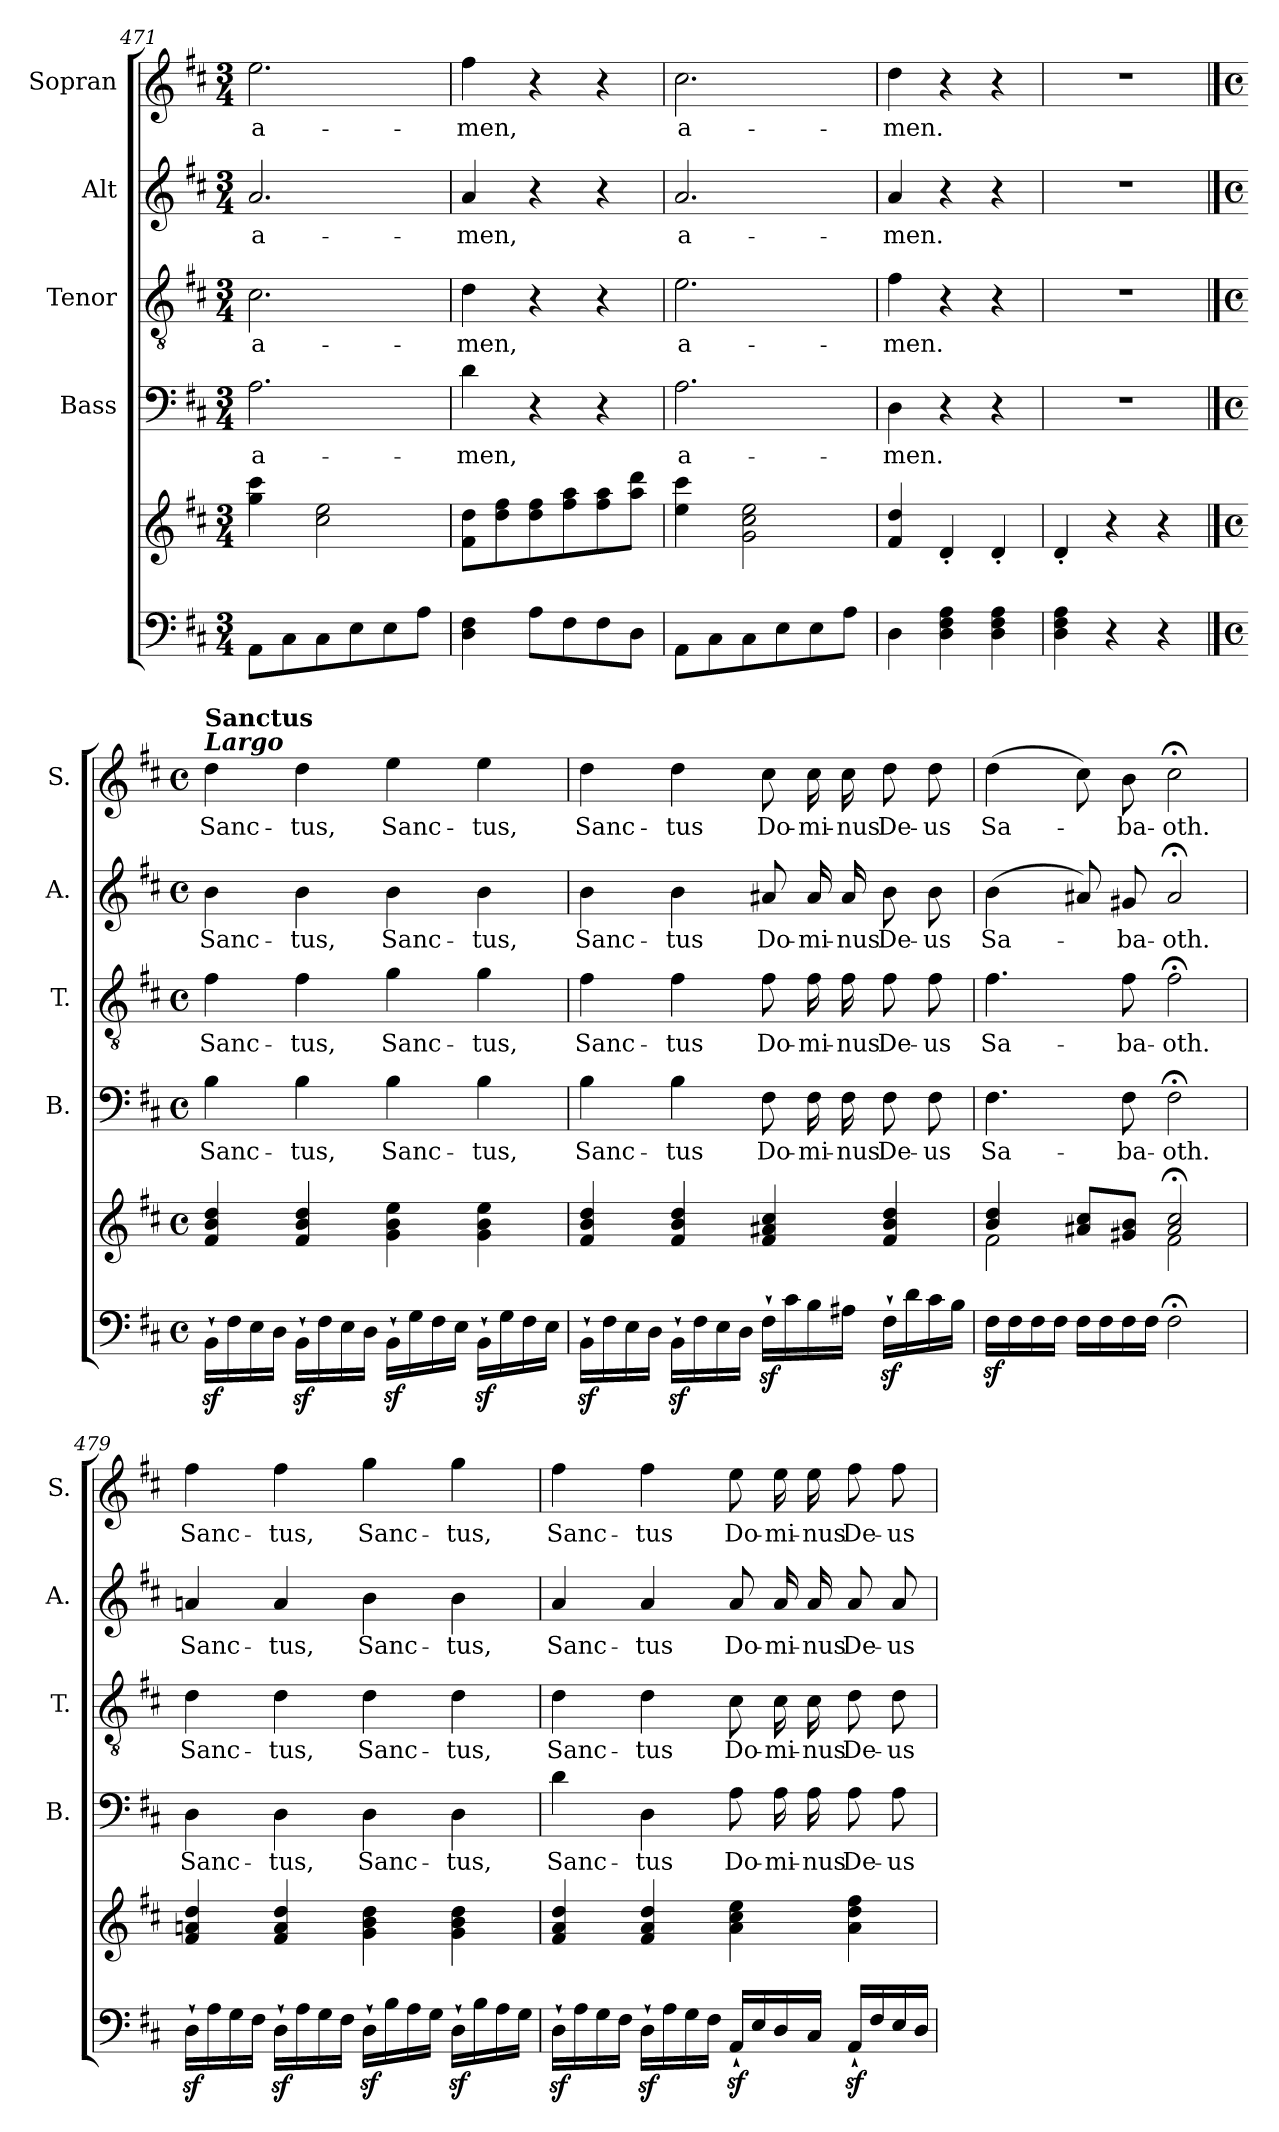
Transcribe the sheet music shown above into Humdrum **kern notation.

**kern	**kern	**kern	**text	**kern	**text	**kern	**text	**kern	**text
*part5	*part5	*part4	*part4	*part3	*part3	*part2	*part2	*part1	*part1
*staff6	*staff5	*staff4	*staff4	*staff3	*staff3	*staff2	*staff2	*staff1	*staff1
*	*	*I"Bass	*	*I"Tenor	*	*I"Alt	*	*I"Sopran	*
*	*	*I'B.	*	*I'T.	*	*I'A.	*	*I'S.	*
*clefF4	*clefG2	*clefF4	*	*clefGv2	*	*clefG2	*	*clefG2	*
*k[f#c#]	*k[f#c#]	*k[f#c#]	*	*k[f#c#]	*	*k[f#c#]	*	*k[f#c#]	*
*D:	*D:	*D:	*	*D:	*	*D:	*	*D:	*
*M3/4	*M3/4	*M3/4	*	*M3/4	*	*M3/4	*	*M3/4	*
=471	=471	=471	=471	=471	=471	=471	=471	=471	=471
!	!	!	!LO:LY:b	!	!LO:LY:b	!	!LO:LY:b	!	!LO:LY:b
8AA\L	4gg\ 4ccc#\	2.A\	a-	2.c#\	a-	2.a/	a-	2.ee\	a-
8C#\	.	.	.	.	.	.	.	.	.
8C#\	2cc#\ 2ee\	.	.	.	.	.	.	.	.
8E\	.	.	.	.	.	.	.	.	.
8E\	.	.	.	.	.	.	.	.	.
8A\J	.	.	.	.	.	.	.	.	.
=472	=472	=472	=472	=472	=472	=472	=472	=472	=472
!	!	!	!LO:LY:b	!	!LO:LY:b	!	!LO:LY:b	!	!LO:LY:b
4D\ 4F#\	8f#\ 8dd\L	4d\	-men,	4d\	-men,	4a/	-men,	4ff#\	-men,
.	8dd\ 8ff#\	.	.	.	.	.	.	.	.
8A\L	8dd\ 8ff#\	4r	.	4r	.	4r	.	4r	.
8F#\	8ff#\ 8aa\	.	.	.	.	.	.	.	.
8F#\	8ff#\ 8aa\	4r	.	4r	.	4r	.	4r	.
8D\J	8aa\ 8ddd\J	.	.	.	.	.	.	.	.
=473	=473	=473	=473	=473	=473	=473	=473	=473	=473
!	!	!	!LO:LY:b	!	!LO:LY:b	!	!LO:LY:b	!	!LO:LY:b
8AA\L	4ee\ 4ccc#\	2.A\	a-	2.e\	a-	2.a/	a-	2.cc#\	a-
8C#\	.	.	.	.	.	.	.	.	.
8C#\	2g\ 2cc#\ 2ee\	.	.	.	.	.	.	.	.
8E\	.	.	.	.	.	.	.	.	.
8E\	.	.	.	.	.	.	.	.	.
8A\J	.	.	.	.	.	.	.	.	.
=474	=474	=474	=474	=474	=474	=474	=474	=474	=474
!	!	!	!LO:LY:b	!	!LO:LY:b	!	!LO:LY:b	!	!LO:LY:b
4D\	4f#/ 4dd/	4D\	-men.	4f#\	-men.	4a/	-men.	4dd\	-men.
4D\ 4F#\ 4A\	4d'</	4r	.	4r	.	4r	.	4r	.
4D\ 4F#\ 4A\	4d'</	4r	.	4r	.	4r	.	4r	.
=475	=475	=475	=475	=475	=475	=475	=475	=475	=475
4D\ 4F#\ 4A\	4d'</	2.r	.	2.r	.	2.r	.	2.r	.
4r	4r	.	.	.	.	.	.	.	.
4r	4r	.	.	.	.	.	.	.	.
!!LO:PB:g=z
==476	==476	==476	==476	==476	==476	==476	==476	==476	==476
*M4/4	*M4/4	*M4/4	*	*M4/4	*	*M4/4	*	*M4/4	*
*met(c)	*met(c)	*met(c)	*	*met(c)	*	*met(c)	*	*met(c)	*
!	!	!	!	!	!	!	!	!LO:TX:a:Bi:t=Largo	!
!	!	!	!	!	!	!	!	!LO:TX:a:B:t=Sanctus	!
!	!	!	!LO:LY:b	!	!LO:LY:b	!	!LO:LY:b	!	!LO:LY:b
16BBz<`>\LL	4f#/ 4b/ 4dd/	4B\	Sanc-	4f#\	Sanc-	4b\	Sanc-	4dd\	Sanc-
16F#\	.	.	.	.	.	.	.	.	.
16E\	.	.	.	.	.	.	.	.	.
16D\JJ	.	.	.	.	.	.	.	.	.
!	!	!	!LO:LY:b	!	!LO:LY:b	!	!LO:LY:b	!	!LO:LY:b
16BBz<`>\LL	4f#/ 4b/ 4dd/	4B\	-tus,	4f#\	-tus,	4b\	-tus,	4dd\	-tus,
16F#\	.	.	.	.	.	.	.	.	.
16E\	.	.	.	.	.	.	.	.	.
16D\JJ	.	.	.	.	.	.	.	.	.
!	!	!	!LO:LY:b	!	!LO:LY:b	!	!LO:LY:b	!	!LO:LY:b
16BBz<`>\LL	4g\ 4b\ 4ee\	4B\	Sanc-	4g\	Sanc-	4b\	Sanc-	4ee\	Sanc-
16G\	.	.	.	.	.	.	.	.	.
16F#\	.	.	.	.	.	.	.	.	.
16E\JJ	.	.	.	.	.	.	.	.	.
!	!	!	!LO:LY:b	!	!LO:LY:b	!	!LO:LY:b	!	!LO:LY:b
16BBz<`>\LL	4g\ 4b\ 4ee\	4B\	-tus,	4g\	-tus,	4b\	-tus,	4ee\	-tus,
16G\	.	.	.	.	.	.	.	.	.
16F#\	.	.	.	.	.	.	.	.	.
16E\JJ	.	.	.	.	.	.	.	.	.
=477	=477	=477	=477	=477	=477	=477	=477	=477	=477
!	!	!	!LO:LY:b	!	!LO:LY:b	!	!LO:LY:b	!	!LO:LY:b
16BBz<`>\LL	4f#/ 4b/ 4dd/	4B\	Sanc-	4f#\	Sanc-	4b\	Sanc-	4dd\	Sanc-
16F#\	.	.	.	.	.	.	.	.	.
16E\	.	.	.	.	.	.	.	.	.
16D\JJ	.	.	.	.	.	.	.	.	.
!	!	!	!LO:LY:b	!	!LO:LY:b	!	!LO:LY:b	!	!LO:LY:b
16BBz<`>\LL	4f#/ 4b/ 4dd/	4B\	-tus	4f#\	-tus	4b\	-tus	4dd\	-tus
16F#\	.	.	.	.	.	.	.	.	.
16E\	.	.	.	.	.	.	.	.	.
16D\JJ	.	.	.	.	.	.	.	.	.
!	!	!	!LO:LY:b	!	!LO:LY:b	!	!LO:LY:b	!	!LO:LY:b
16F#z<`>\LL	4f#/ 4a#X/ 4cc#/	8F#\	Do-	8f#\	Do-	8a#X/	Do-	8cc#\	Do-
16c#\	.	.	.	.	.	.	.	.	.
!	!	!	!LO:LY:b	!	!LO:LY:b	!	!LO:LY:b	!	!LO:LY:b
16B\	.	16F#\	-mi-	16f#\	-mi-	16a#/	-mi-	16cc#\	-mi-
!	!	!	!LO:LY:b	!	!LO:LY:b	!	!LO:LY:b	!	!LO:LY:b
16A#X\JJ	.	16F#\	-nus	16f#\	-nus	16a#/	-nus	16cc#\	-nus
!	!	!	!LO:LY:b	!	!LO:LY:b	!	!LO:LY:b	!	!LO:LY:b
16F#z<`>\LL	4f#/ 4b/ 4dd/	8F#\	De-	8f#\	De-	8b\	De-	8dd\	De-
16d\	.	.	.	.	.	.	.	.	.
!	!	!	!LO:LY:b	!	!LO:LY:b	!	!LO:LY:b	!	!LO:LY:b
16c#\	.	8F#\	-us	8f#\	-us	8b\	-us	8dd\	-us
16B\JJ	.	.	.	.	.	.	.	.	.
=478	=478	=478	=478	=478	=478	=478	=478	=478	=478
*	*^	*	*	*	*	*	*	*	*
!	!	!	!	!LO:LY:b	!	!LO:LY:b	!	!LO:LY:b	!	!LO:LY:b
16F#z<\LL	4b/ 4dd/	2f#\	4.F#\	Sa-	4.f#\	Sa-	(>4b\	Sa-	(>4dd\	Sa-
16F#\	.	.	.	.	.	.	.	.	.	.
16F#\	.	.	.	.	.	.	.	.	.	.
16F#\JJ	.	.	.	.	.	.	.	.	.	.
16F#\LL	8a#X/ 8cc#/L	.	.	.	.	.	8a#X/)	.	8cc#\)	.
16F#\	.	.	.	.	.	.	.	.	.	.
!	!	!	!	!LO:LY:b	!	!LO:LY:b	!	!LO:LY:b	!	!LO:LY:b
16F#\	8g#X/ 8b/J	.	8F#\	-ba-	8f#\	-ba-	8g#X/	-ba-	8b\	-ba-
16F#\JJ	.	.	.	.	.	.	.	.	.	.
!	!	!	!	!LO:LY:b	!	!LO:LY:b	!	!LO:LY:b	!	!LO:LY:b
2F#;<\	2a#/;< 2cc#/;<	2f#\	2F#;<\	-oth.	2f#;<\	-oth.	2a#;</	-oth.	2cc#;<\	-oth.
!!LO:LB:g=z
=479	=479	=479	=479	=479	=479	=479	=479	=479	=479	=479
!	!	!	!	!LO:LY:b	!	!LO:LY:b	!	!LO:LY:b	!	!LO:LY:b
*	*v	*v	*	*	*	*	*	*	*	*
16Dz<`>\LL	4f#/ 4an/ 4dd/	4D\	Sanc-	4d\	Sanc-	4an/	Sanc-	4ff#\	Sanc-
16A\	.	.	.	.	.	.	.	.	.
16G\	.	.	.	.	.	.	.	.	.
16F#\JJ	.	.	.	.	.	.	.	.	.
!	!	!	!LO:LY:b	!	!LO:LY:b	!	!LO:LY:b	!	!LO:LY:b
16Dz<`>\LL	4f#/ 4a/ 4dd/	4D\	-tus,	4d\	-tus,	4a/	-tus,	4ff#\	-tus,
16A\	.	.	.	.	.	.	.	.	.
16G\	.	.	.	.	.	.	.	.	.
16F#\JJ	.	.	.	.	.	.	.	.	.
!	!	!	!LO:LY:b	!	!LO:LY:b	!	!LO:LY:b	!	!LO:LY:b
16Dz<`>\LL	4g\ 4b\ 4dd\	4D\	Sanc-	4d\	Sanc-	4b\	Sanc-	4gg\	Sanc-
16B\	.	.	.	.	.	.	.	.	.
16A\	.	.	.	.	.	.	.	.	.
16G\JJ	.	.	.	.	.	.	.	.	.
!	!	!	!LO:LY:b	!	!LO:LY:b	!	!LO:LY:b	!	!LO:LY:b
16Dz<`>\LL	4g\ 4b\ 4dd\	4D\	-tus,	4d\	-tus,	4b\	-tus,	4gg\	-tus,
16B\	.	.	.	.	.	.	.	.	.
16A\	.	.	.	.	.	.	.	.	.
16G\JJ	.	.	.	.	.	.	.	.	.
=480	=480	=480	=480	=480	=480	=480	=480	=480	=480
!	!	!	!LO:LY:b	!	!LO:LY:b	!	!LO:LY:b	!	!LO:LY:b
16Dz<`>\LL	4f#/ 4a/ 4dd/	4d\	Sanc-	4d\	Sanc-	4a/	Sanc-	4ff#\	Sanc-
16A\	.	.	.	.	.	.	.	.	.
16G\	.	.	.	.	.	.	.	.	.
16F#\JJ	.	.	.	.	.	.	.	.	.
!	!	!	!LO:LY:b	!	!LO:LY:b	!	!LO:LY:b	!	!LO:LY:b
16Dz<`>\LL	4f#/ 4a/ 4dd/	4D\	-tus	4d\	-tus	4a/	-tus	4ff#\	-tus
16A\	.	.	.	.	.	.	.	.	.
16G\	.	.	.	.	.	.	.	.	.
16F#\JJ	.	.	.	.	.	.	.	.	.
!	!	!	!LO:LY:b	!	!LO:LY:b	!	!LO:LY:b	!	!LO:LY:b
16AAz<`</LL	4a\ 4cc#\ 4ee\	8A\	Do-	8c#\	Do-	8a/	Do-	8ee\	Do-
16E/	.	.	.	.	.	.	.	.	.
!	!	!	!LO:LY:b	!	!LO:LY:b	!	!LO:LY:b	!	!LO:LY:b
16D/	.	16A\	-mi-	16c#\	-mi-	16a/	-mi-	16ee\	-mi-
!	!	!	!LO:LY:b	!	!LO:LY:b	!	!LO:LY:b	!	!LO:LY:b
16C#/JJ	.	16A\	-nus	16c#\	-nus	16a/	-nus	16ee\	-nus
!	!	!	!LO:LY:b	!	!LO:LY:b	!	!LO:LY:b	!	!LO:LY:b
16AAz<`</LL	4a\ 4dd\ 4ff#\	8A\	De-	8d\	De-	8a/	De-	8ff#\	De-
16F#/	.	.	.	.	.	.	.	.	.
!	!	!	!LO:LY:b	!	!LO:LY:b	!	!LO:LY:b	!	!LO:LY:b
16E/	.	8A\	-us	8d\	-us	8a/	-us	8ff#\	-us
16D/JJ	.	.	.	.	.	.	.	.	.
=	=	=	=	=	=	=	=	=	=
*-	*-	*-	*-	*-	*-	*-	*-	*-	*-
